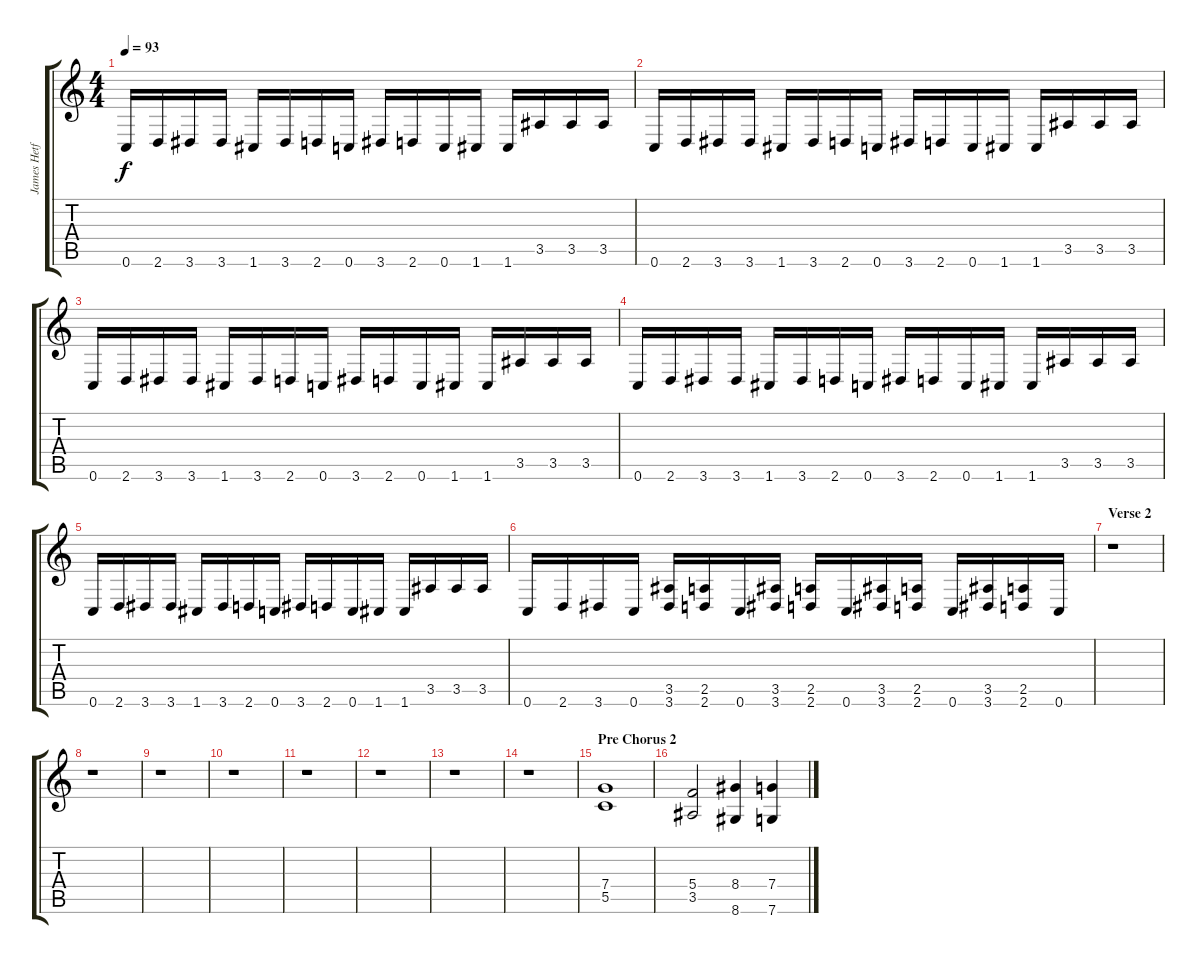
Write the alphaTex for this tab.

\track ("James Hetfield" "James Hetf") {instrument overdrivenguitar}
\staff {score tabs}
\tuning (D4 A3 F3 C3 G2 C2) {hide}
\ts (4 4)
\tempo 93
\clef g2
\ks c
0.6.16{dy f} 2.6.16 3.6.16 3.6.16 1.6.16 3.6.16 2.6.16 0.6.16 3.6.16 2.6.16 0.6.16 1.6.16 1.6.16 3.5.16 3.5.16 3.5.16 |
0.6.16 2.6.16 3.6.16 3.6.16 1.6.16 3.6.16 2.6.16 0.6.16 3.6.16 2.6.16 0.6.16 1.6.16 1.6.16 3.5.16 3.5.16 3.5.16 |
0.6.16 2.6.16 3.6.16 3.6.16 1.6.16 3.6.16 2.6.16 0.6.16 3.6.16 2.6.16 0.6.16 1.6.16 1.6.16 3.5.16 3.5.16 3.5.16 |
0.6.16 2.6.16 3.6.16 3.6.16 1.6.16 3.6.16 2.6.16 0.6.16 3.6.16 2.6.16 0.6.16 1.6.16 1.6.16 3.5.16 3.5.16 3.5.16 |
0.6.16 2.6.16 3.6.16 3.6.16 1.6.16 3.6.16 2.6.16 0.6.16 3.6.16 2.6.16 0.6.16 1.6.16 1.6.16 3.5.16 3.5.16 3.5.16 |
0.6.16 2.6.16 3.6.16 0.6.16 (3.5 3.6).16 (2.5 2.6).16 0.6.16 (3.5 3.6).16 (2.5 2.6).16 0.6.16 (3.5 3.6).16 (2.5 2.6).16 0.6.16 (3.5 3.6).16 (2.5 2.6).16 0.6.16 |
\section ("" "Verse 2")
r.1 |
r.1 |
r.1 |
r.1 |
r.1 |
r.1 |
r.1 |
r.1 |
\section ("" "Pre Chorus 2")
(7.4 5.5).1 |
(5.4 3.5).2 (8.4 8.6).4 (7.4 7.6).4
